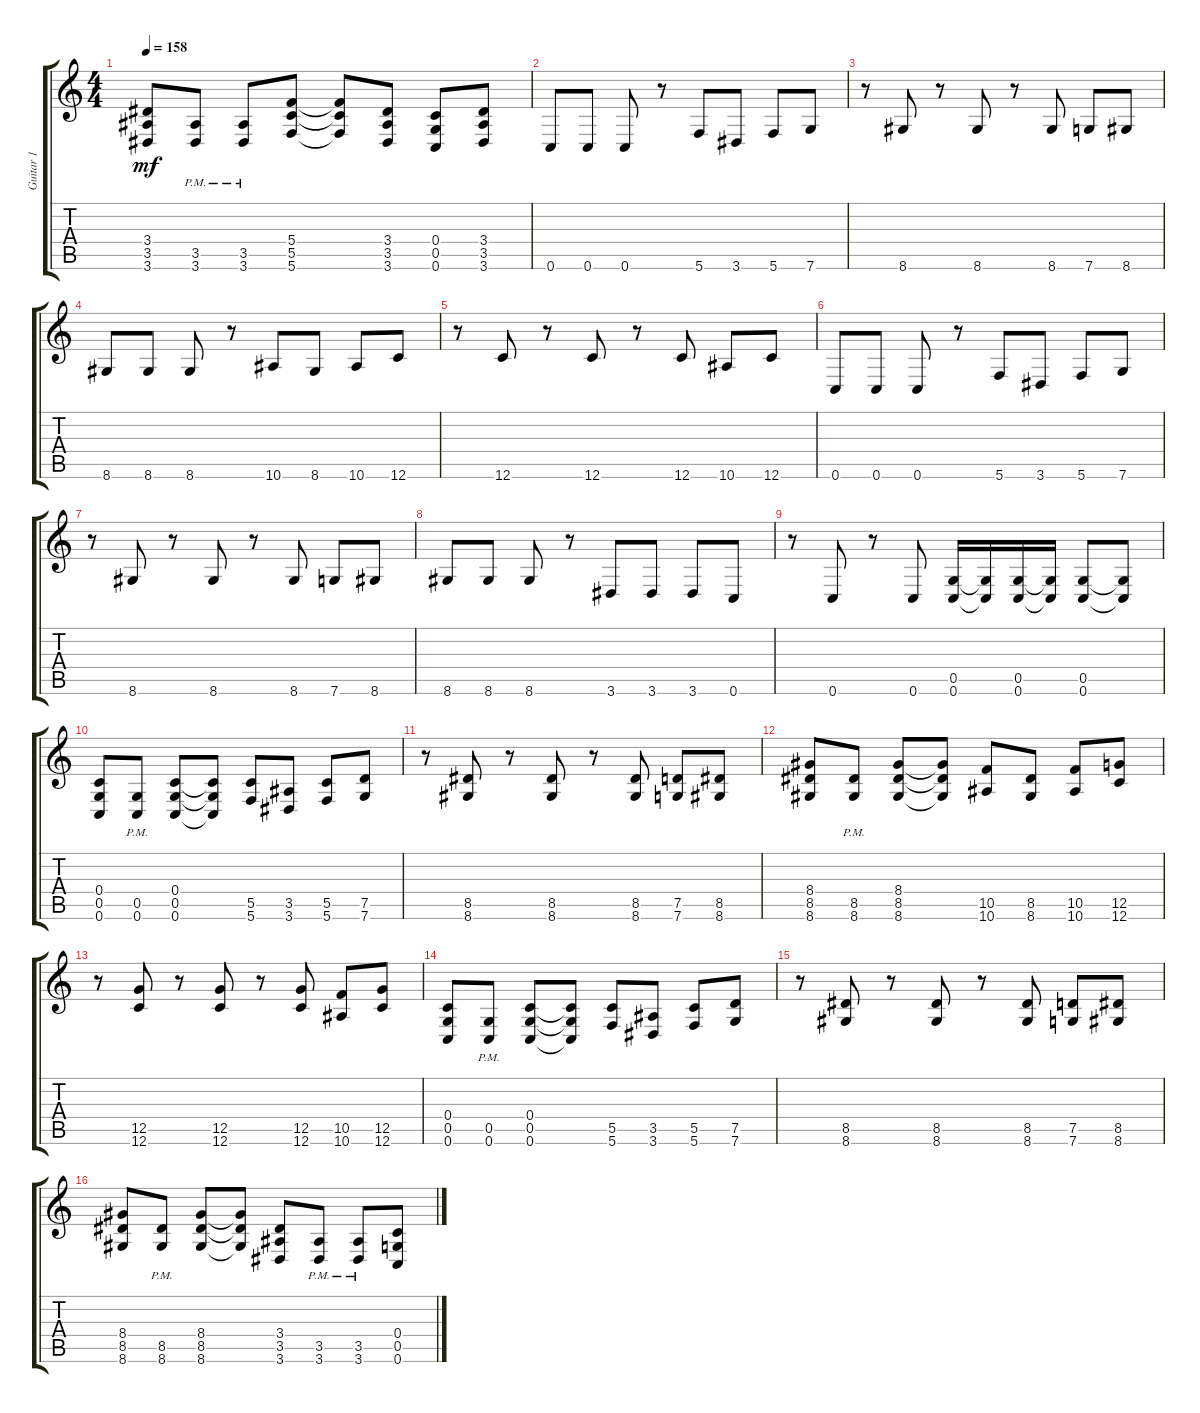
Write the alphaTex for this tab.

\track ("Guitar 1" "Guitar 1") {instrument distortionguitar}
\staff {score tabs}
\tuning (D4 A3 F3 C3 G2 C2) {hide}
\ts (4 4)
\tempo 158
\clef g2
\ks c
(3.4 3.5 3.6).8{dy mf} (3.5{pm} 3.6{pm}).8 (3.5{pm} 3.6{pm}).8 (5.4 5.5 5.6).8 (5.4{t} 5.5{t} 5.6{t}).8 (3.4 3.5 3.6).8 (0.4 0.5 0.6).8 (3.4 3.5 3.6).8 |
0.6.8 0.6.8 0.6.8 r.8 5.6.8 3.6.8 5.6.8 7.6.8 |
r.8 8.6.8 r.8 8.6.8 r.8 8.6.8 7.6.8 8.6.8 |
8.6.8 8.6.8 8.6.8 r.8 10.6.8 8.6.8 10.6.8 12.6.8 |
r.8 12.6.8 r.8 12.6.8 r.8 12.6.8 10.6.8 12.6.8 |
0.6.8 0.6.8 0.6.8 r.8 5.6.8 3.6.8 5.6.8 7.6.8 |
r.8 8.6.8 r.8 8.6.8 r.8 8.6.8 7.6.8 8.6.8 |
8.6.8 8.6.8 8.6.8 r.8 3.6.8 3.6.8 3.6.8 0.6.8 |
r.8 0.6.8 r.8 0.6.8 (0.5 0.6).16 (0.5{t} 0.6{t}).16 (0.5 0.6).16 (0.5{t} 0.6{t}).16 (0.5 0.6).8 (0.5{t} 0.6{t}).8 |
(0.4 0.5 0.6).8 (0.5{pm} 0.6{pm}).8 (0.4 0.5 0.6).8 (0.4{t} 0.5{t} 0.6{t}).8 (5.5 5.6).8 (3.5 3.6).8 (5.5 5.6).8 (7.5 7.6).8 |
r.8 (8.5 8.6).8 r.8 (8.5 8.6).8 r.8 (8.5 8.6).8 (7.5 7.6).8 (8.5 8.6).8 |
(8.4 8.5 8.6).8 (8.5{pm} 8.6{pm}).8 (8.4 8.5 8.6).8 (8.4{t} 8.5{t} 8.6{t}).8 (10.5 10.6).8 (8.5 8.6).8 (10.5 10.6).8 (12.5 12.6).8 |
r.8 (12.5 12.6).8 r.8 (12.5 12.6).8 r.8 (12.5 12.6).8 (10.5 10.6).8 (12.5 12.6).8 |
(0.4 0.5 0.6).8 (0.5{pm} 0.6{pm}).8 (0.4 0.5 0.6).8 (0.4{t} 0.5{t} 0.6{t}).8 (5.5 5.6).8 (3.5 3.6).8 (5.5 5.6).8 (7.5 7.6).8 |
r.8 (8.5 8.6).8 r.8 (8.5 8.6).8 r.8 (8.5 8.6).8 (7.5 7.6).8 (8.5 8.6).8 |
(8.4 8.5 8.6).8 (8.5{pm} 8.6{pm}).8 (8.4 8.5 8.6).8 (8.4{t} 8.5{t} 8.6{t}).8 (3.4 3.5 3.6).8 (3.5{pm} 3.6{pm}).8 (3.5{pm} 3.6{pm}).8 (0.4 0.5 0.6).8
